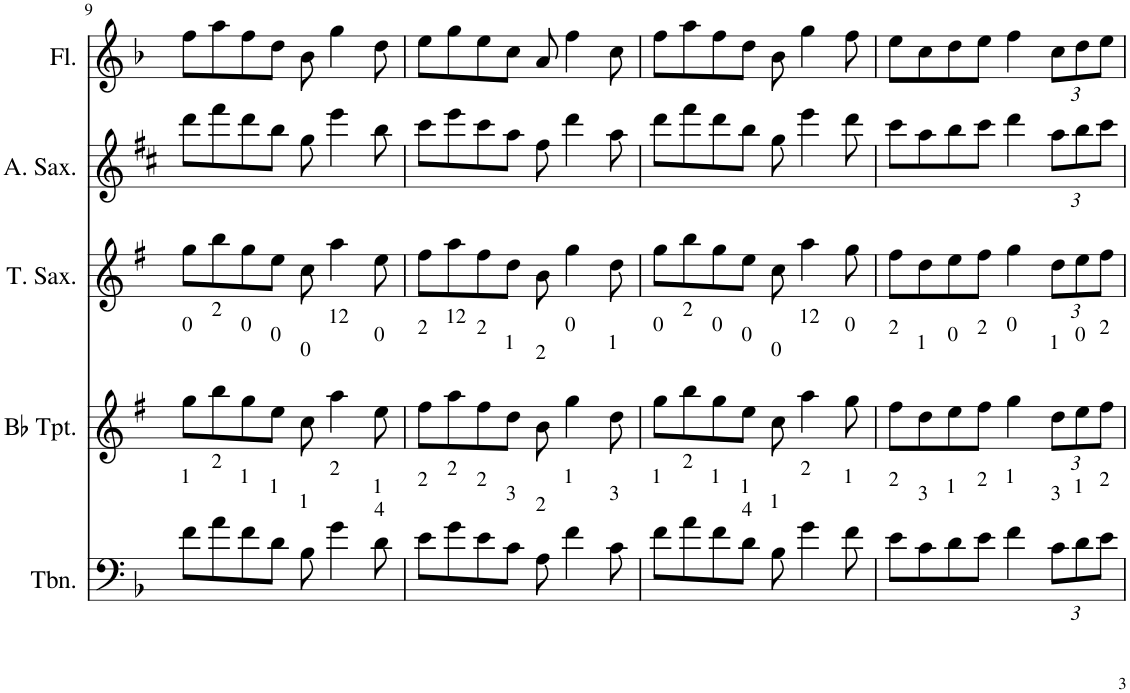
**kern	**kern	**kern	**kern	**kern
*part5	*part4	*part3	*part2	*part1
*staff5	*staff4	*staff3	*staff2	*staff1
*I"Trombone	*I"Bb Trumpet	*I"Tenor Saxophone	*I"Alto Saxophone	*I"Flute
*I'Tbn.	*I'Bb Tpt.	*I'T. Sax.	*I'A. Sax.	*I'Fl.
!!LO:PB:g=z
*clefF4	*clefG2	*clefG2	*clefG2	*clefG2
*	*Trd1c2	*Trd8c14	*Trd5c9	*
*k[b-]	*k[f#]	*k[f#]	*k[f#c#]	*k[b-]
*M4/4	*M4/4	*M4/4	*M4/4	*M4/4
*met(c)	*met(c)	*met(c)	*met(c)	*met(c)
=9	=9	=9	=9	=9
!	!LO:TX:a:t=0	!	!	!
!LO:TX:a:t=1	!	!	!	!
8f\L	8gg\L	8gg\L	8ddd\L	8ff\L
!	!LO:TX:a:t=2	!	!	!
!LO:TX:a:t=2	!	!	!	!
8a\	8bb\	8bb\	8fff#\	8aa\
!	!LO:TX:a:t=0	!	!	!
!LO:TX:a:t=1	!	!	!	!
8f\	8gg\	8gg\	8ddd\	8ff\
!	!LO:TX:a:t=0	!	!	!
!LO:TX:a:t=1	!	!	!	!
8d\J	8ee\J	8ee\J	8bb\J	8dd\J
!	!LO:TX:a:t=0	!	!	!
!LO:TX:a:t=1	!	!	!	!
8B-\	8cc\	8cc\	8gg\	8b-\
!	!LO:TX:a:t=12	!	!	!
!LO:TX:a:t=2	!	!	!	!
4g\	4aa\	4aa\	4eee\	4gg\
!	!LO:TX:a:t=0	!	!	!
!LO:TX:a:t=1	!	!	!	!
!LO:TX:a:t=4	!	!	!	!
8d\	8ee\	8ee\	8bb\	8dd\
=10	=10	=10	=10	=10
!	!LO:TX:a:t=2	!	!	!
!LO:TX:a:t=2	!	!	!	!
8e\L	8ff#\L	8ff#\L	8ccc#\L	8ee\L
!	!LO:TX:a:t=12	!	!	!
!LO:TX:a:t=2	!	!	!	!
8g\	8aa\	8aa\	8eee\	8gg\
!	!LO:TX:a:t=2	!	!	!
!LO:TX:a:t=2	!	!	!	!
8e\	8ff#\	8ff#\	8ccc#\	8ee\
!	!LO:TX:a:t=1	!	!	!
!LO:TX:a:t=3	!	!	!	!
8c\J	8dd\J	8dd\J	8aa\J	8cc\J
!	!LO:TX:a:t=2	!	!	!
!LO:TX:a:t=2	!	!	!	!
8A\	8b\	8b\	8ff#\	8a/
!	!LO:TX:a:t=0	!	!	!
!LO:TX:a:t=1	!	!	!	!
4f\	4gg\	4gg\	4ddd\	4ff\
!	!LO:TX:a:t=1	!	!	!
!LO:TX:a:t=3	!	!	!	!
8c\	8dd\	8dd\	8aa\	8cc\
=11	=11	=11	=11	=11
!	!LO:TX:a:t=0	!	!	!
!LO:TX:a:t=1	!	!	!	!
8f\L	8gg\L	8gg\L	8ddd\L	8ff\L
!	!LO:TX:a:t=2	!	!	!
!LO:TX:a:t=2	!	!	!	!
8a\	8bb\	8bb\	8fff#\	8aa\
!	!LO:TX:a:t=0	!	!	!
!LO:TX:a:t=1	!	!	!	!
8f\	8gg\	8gg\	8ddd\	8ff\
!	!LO:TX:a:t=0	!	!	!
!LO:TX:a:t=1	!	!	!	!
!LO:TX:a:t=4	!	!	!	!
8d\J	8ee\J	8ee\J	8bb\J	8dd\J
!	!LO:TX:a:t=0	!	!	!
!LO:TX:a:t=1	!	!	!	!
8B-\	8cc\	8cc\	8gg\	8b-\
!	!LO:TX:a:t=12	!	!	!
!LO:TX:a:t=2	!	!	!	!
4g\	4aa\	4aa\	4eee\	4gg\
!	!LO:TX:a:t=0	!	!	!
!LO:TX:a:t=1	!	!	!	!
8f\	8gg\	8gg\	8ddd\	8ff\
=12	=12	=12	=12	=12
!	!LO:TX:a:t=2	!	!	!
!LO:TX:a:t=2	!	!	!	!
8e\L	8ff#\L	8ff#\L	8ccc#\L	8ee\L
!	!LO:TX:a:t=1	!	!	!
!LO:TX:a:t=3	!	!	!	!
8c\	8dd\	8dd\	8aa\	8cc\
!	!LO:TX:a:t=0	!	!	!
!LO:TX:a:t=1	!	!	!	!
8d\	8ee\	8ee\	8bb\	8dd\
!	!LO:TX:a:t=2	!	!	!
!LO:TX:a:t=2	!	!	!	!
8e\J	8ff#\J	8ff#\J	8ccc#\J	8ee\J
!	!LO:TX:a:t=0	!	!	!
!LO:TX:a:t=1	!	!	!	!
4f\	4gg\	4gg\	4ddd\	4ff\
*Xbrackettup	*Xbrackettup	*Xbrackettup	*Xbrackettup	*Xbrackettup
!	!LO:TX:a:t=1	!	!	!
!LO:TX:a:t=3	!	!	!	!
12c\L	12dd\L	12dd\L	12aa\L	12cc\L
!	!LO:TX:a:t=0	!	!	!
!LO:TX:a:t=1	!	!	!	!
12d\	12ee\	12ee\	12bb\	12dd\
!	!LO:TX:a:t=2	!	!	!
!LO:TX:a:t=2	!	!	!	!
12e\J	12ff#\J	12ff#\J	12ccc#\J	12ee\J
=	=	=	=	=
*-	*-	*-	*-	*-
